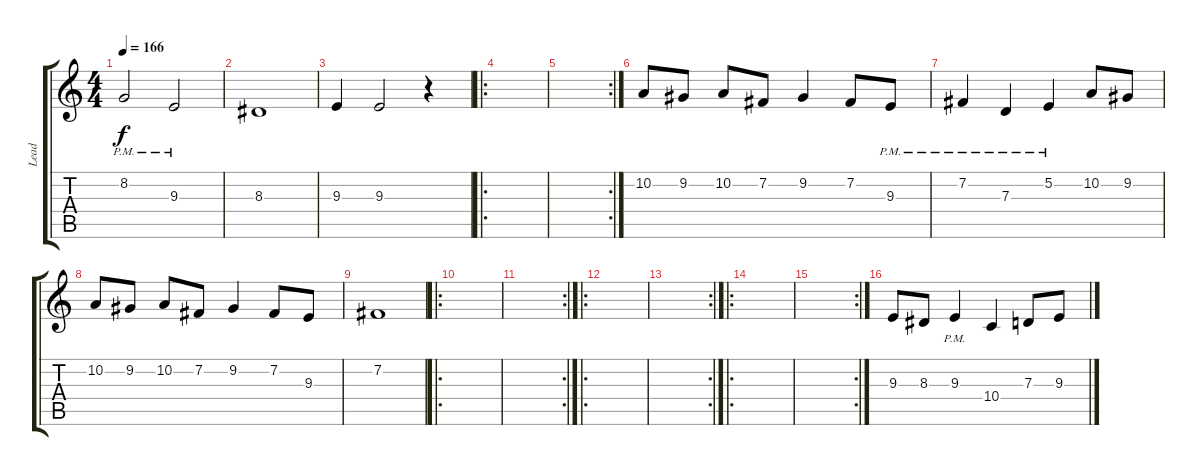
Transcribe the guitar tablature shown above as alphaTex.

\track ("Lead" "Lead") {instrument lead1square}
\staff {score tabs}
\tuning (E4 B3 G3 D3 A2 E2) {hide}
\ts (4 4)
\tempo 166
\clef g2
\ks c
8.2{pm}.2{dy f} 9.3{pm}.2 |
8.3.1 |
9.3.4 9.3.2 r.4 |
\ro
|
\rc 2
|
10.2.8 9.2.8 10.2.8 7.2.8 9.2.4 7.2.8 9.3{pm}.8 |
7.2{pm}.4 7.3{pm}.4 5.2{pm}.4 10.2.8 9.2.8 |
10.2.8 9.2.8 10.2.8 7.2.8 9.2.4 7.2.8 9.3.8 |
7.2.1 |
\ro
|
\rc 2
|
\ro
|
\rc 2
|
\ro
|
\rc 2
|
9.3.8 8.3.8 9.3{pm}.4 10.4.4 7.3.8 9.3.8
